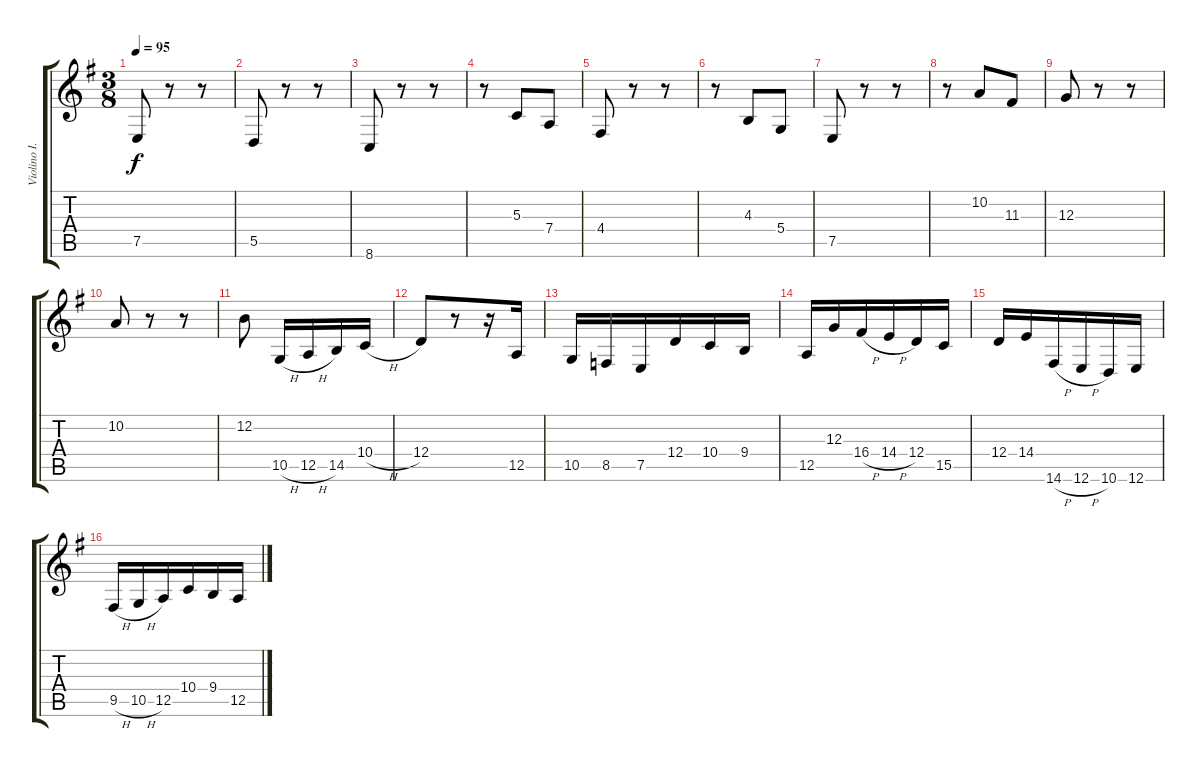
\track ("Violino I. di ripieno" "Violino I.") {instrument violin}
\staff {score tabs}
\tuning (E4 B3 G3 D3 A2 E2) {hide}
\ts (3 8)
\tempo 95
\clef g2
\ks g
7.5.8{dy f} r.8 r.8 |
5.5.8 r.8 r.8 |
8.6.8 r.8 r.8 |
r.8 5.3.8{beam merge} 7.4.8 |
4.4.8 r.8 r.8 |
r.8 4.3.8{beam merge} 5.4.8 |
7.5.8 r.8 r.8 |
r.8 10.2.8{beam merge} 11.3.8 |
12.3.8 r.8 r.8 |
10.2.8 r.8 r.8 |
12.2.8{beam split} 10.5{h}.16 12.5{h}.16{beam merge} 14.5.16 10.4{h}.16 |
12.4.8 r.8 r.16 12.5.16 |
10.5.16 8.5.16{beam merge} 7.5.16 12.4.16{beam merge} 10.4.16 9.4.16 |
12.5.16 12.3.16{beam merge} 16.4{h}.16 14.4{h}.16{beam merge} 12.4.16 15.5.16 |
12.4.16 14.4.16{beam merge} 14.6{h}.16 12.6{h}.16{beam merge} 10.6.16 12.6.16 |
9.5{h}.16 10.5{h}.16{beam merge} 12.5.16 10.4.16{beam merge} 9.4.16 12.5.16
